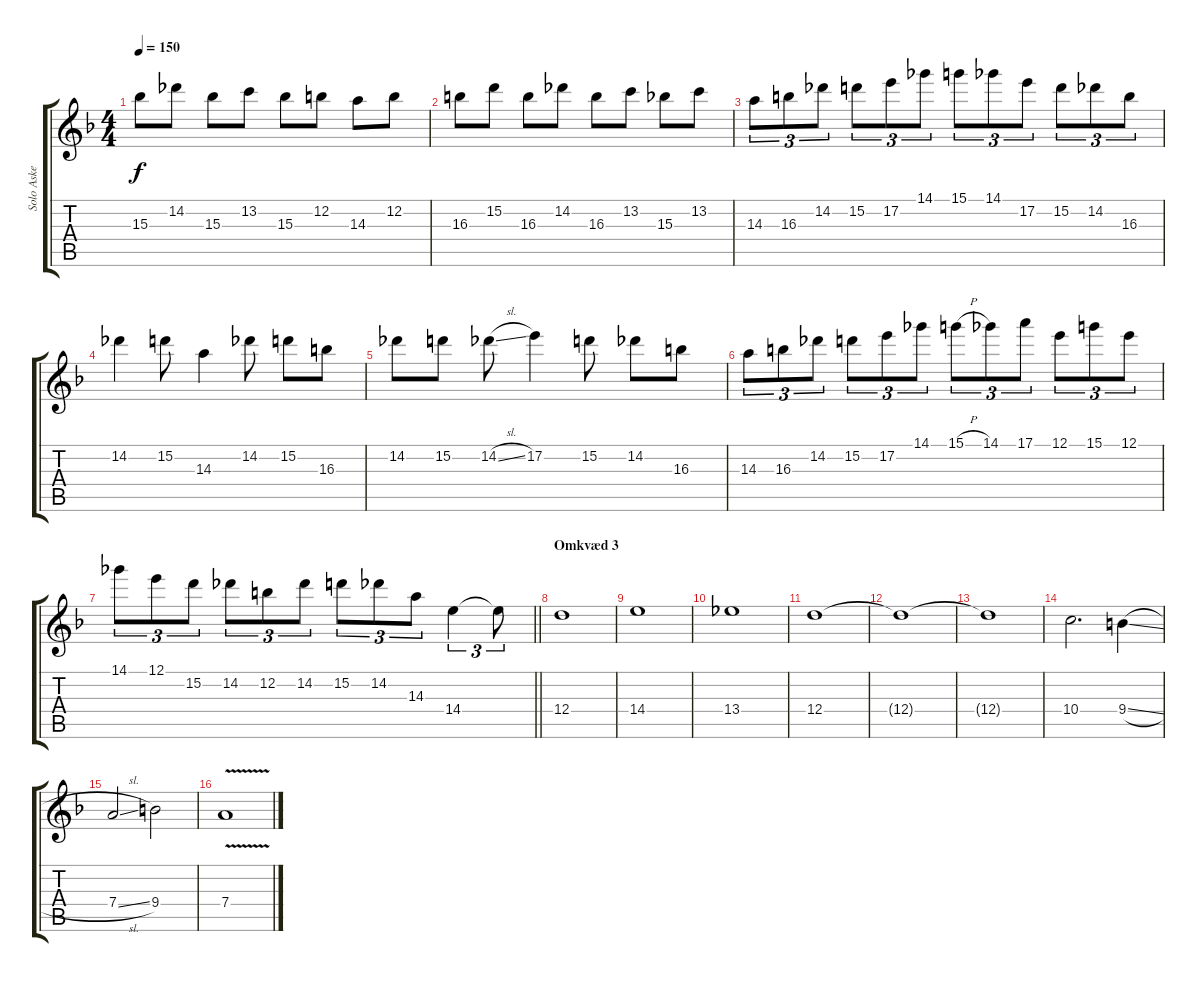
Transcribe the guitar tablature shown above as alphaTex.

\track ("Solo Aske" "Solo Aske") {instrument distortionguitar}
\staff {score tabs}
\tuning (E4 B3 G3 D3 A2 D2) {hide}
\ts (4 4)
\tempo 150
\clef g2
\ks dminor
15.3.8{dy f} 14.2.8 15.3.8 13.2.8 15.3.8 12.2.8 14.3.8 12.2.8 |
16.3.8 15.2.8 16.3.8 14.2.8 16.3.8 13.2.8 15.3.8 13.2.8 |
14.3.8{tu (3 2)} 16.3.8{tu (3 2)} 14.2.8{tu (3 2)} 15.2.8{tu (3 2)} 17.2.8{tu (3 2)} 14.1.8{tu (3 2)} 15.1.8{tu (3 2)} 14.1.8{tu (3 2)} 17.2.8{tu (3 2)} 15.2.8{tu (3 2)} 14.2.8{tu (3 2)} 16.3.8{tu (3 2)} |
14.2.4 15.2.8 14.3.4 14.2.8 15.2.8 16.3.8 |
14.2.8 15.2.8 14.2{sl}.8 17.2.4 15.2.8 14.2.8 16.3.8 |
14.3.8{tu (3 2)} 16.3.8{tu (3 2)} 14.2.8{tu (3 2)} 15.2.8{tu (3 2)} 17.2.8{tu (3 2)} 14.1.8{tu (3 2)} 15.1{h}.8{tu (3 2)} 14.1.8{tu (3 2)} 17.1.8{tu (3 2)} 12.1.8{tu (3 2)} 15.1.8{tu (3 2)} 12.1.8{tu (3 2)} |
\barLineRight lightlight
14.1.8{tu (3 2)} 12.1.8{tu (3 2)} 15.2.8{tu (3 2)} 14.2.8{tu (3 2)} 12.2.8{tu (3 2)} 14.2.8{tu (3 2)} 15.2.8{tu (3 2)} 14.2.8{tu (3 2)} 14.3.8{tu (3 2)} 14.4.4{tu (3 2)} 14.4{t}.8{tu (3 2)} |
\section ("" "Omkvæd 3")
12.4.1 |
14.4.1 |
13.4.1 |
12.4.1 |
12.4{t}.1 |
12.4{t}.1 |
10.4.2{d} 9.4{sl}.4 |
7.4{sl}.2 9.4.2 |
7.4{v}.1
